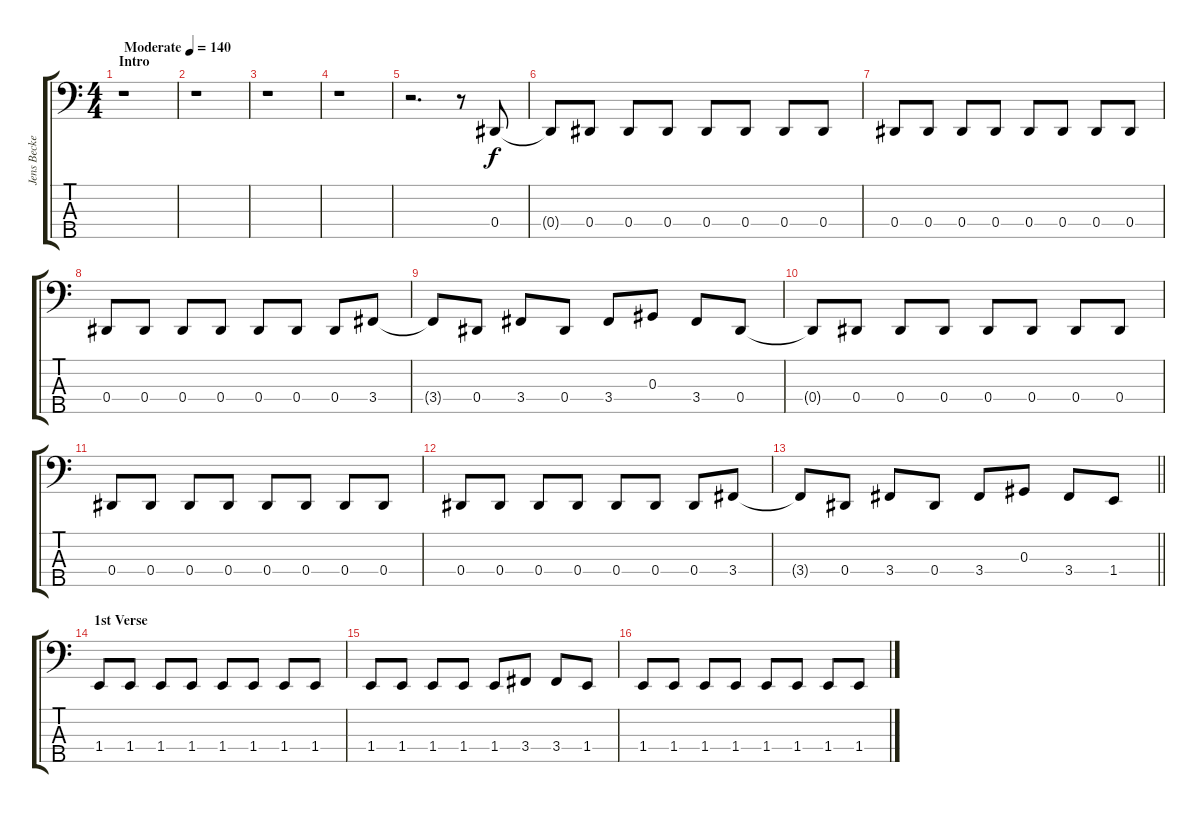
\track ("Jens Becker" "Jens Becke") {instrument electricbasspick}
\staff {score tabs}
\tuning (Gb2 Db2 Ab1 Eb1 Bb0) {hide}
\ts (4 4)
\section ("" "Intro")
\tempo (140 "Moderate")
\tempo 130
\tempo (140 "Moderate")
\clef f4
\ks c
r.1{dy f instrument electricbasspick} |
r.1 |
r.1 |
r.1 |
r.2{d} r.8 0.4.8 |
0.4{t}.8 0.4.8 0.4.8 0.4.8 0.4.8 0.4.8 0.4.8 0.4.8 |
0.4.8 0.4.8 0.4.8 0.4.8 0.4.8 0.4.8 0.4.8 0.4.8 |
0.4.8 0.4.8 0.4.8 0.4.8 0.4.8 0.4.8 0.4.8 3.4.8 |
3.4{t}.8 0.4.8 3.4.8 0.4.8 3.4.8 0.3.8 3.4.8 0.4.8 |
0.4{t}.8 0.4.8 0.4.8 0.4.8 0.4.8 0.4.8 0.4.8 0.4.8 |
0.4.8 0.4.8 0.4.8 0.4.8 0.4.8 0.4.8 0.4.8 0.4.8 |
0.4.8 0.4.8 0.4.8 0.4.8 0.4.8 0.4.8 0.4.8 3.4.8 |
\barLineRight lightlight
3.4{t}.8 0.4.8 3.4.8 0.4.8 3.4.8 0.3.8 3.4.8 1.4.8 |
\section ("" "1st Verse")
1.4.8 1.4.8 1.4.8 1.4.8 1.4.8 1.4.8 1.4.8 1.4.8 |
1.4.8 1.4.8 1.4.8 1.4.8 1.4.8 3.4.8 3.4.8 1.4.8 |
1.4.8 1.4.8 1.4.8 1.4.8 1.4.8 1.4.8 1.4.8 1.4.8
